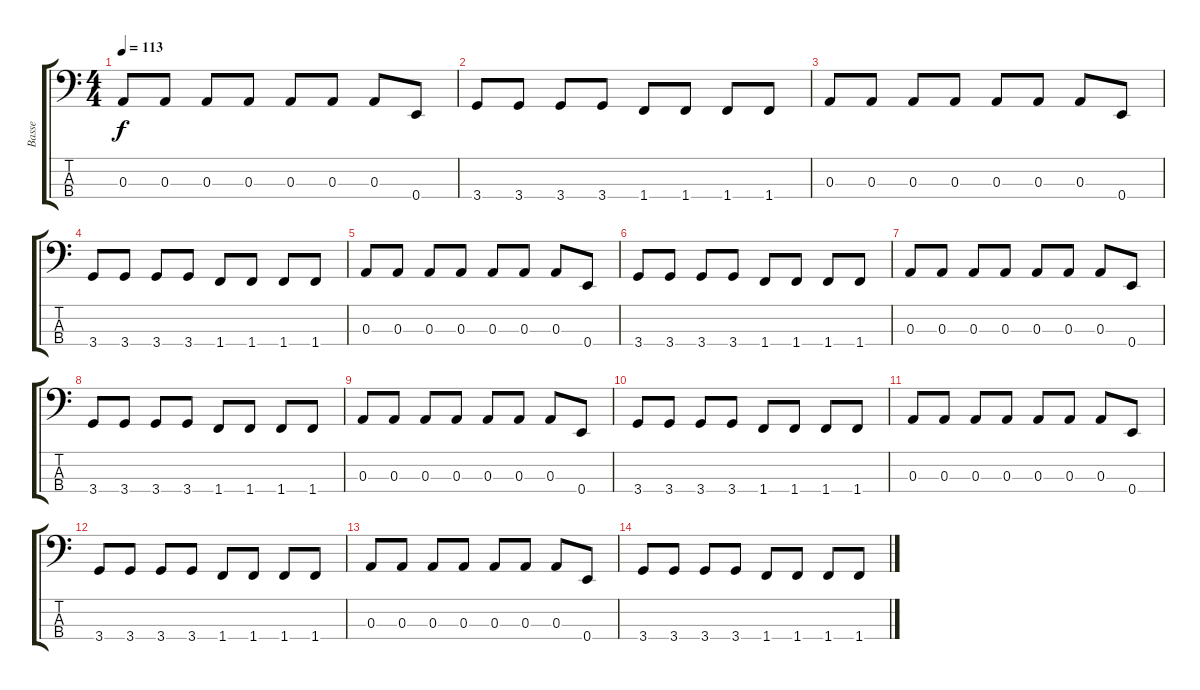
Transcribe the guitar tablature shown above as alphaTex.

\track ("Basse" "Basse") {instrument electricbassfinger}
\staff {score tabs}
\tuning (G2 D2 A1 E1) {hide}
\ts (4 4)
\tempo 113
\clef f4
\ks c
0.3.8{dy f} 0.3.8 0.3.8 0.3.8 0.3.8 0.3.8 0.3.8 0.4.8 |
3.4.8 3.4.8 3.4.8 3.4.8 1.4.8 1.4.8 1.4.8 1.4.8 |
0.3.8 0.3.8 0.3.8 0.3.8 0.3.8 0.3.8 0.3.8 0.4.8 |
3.4.8 3.4.8 3.4.8 3.4.8 1.4.8 1.4.8 1.4.8 1.4.8 |
0.3.8 0.3.8 0.3.8 0.3.8 0.3.8 0.3.8 0.3.8 0.4.8 |
3.4.8 3.4.8 3.4.8 3.4.8 1.4.8 1.4.8 1.4.8 1.4.8 |
0.3.8 0.3.8 0.3.8 0.3.8 0.3.8 0.3.8 0.3.8 0.4.8 |
3.4.8 3.4.8 3.4.8 3.4.8 1.4.8 1.4.8 1.4.8 1.4.8 |
0.3.8 0.3.8 0.3.8 0.3.8 0.3.8 0.3.8 0.3.8 0.4.8 |
3.4.8 3.4.8 3.4.8 3.4.8 1.4.8 1.4.8 1.4.8 1.4.8 |
0.3.8 0.3.8 0.3.8 0.3.8 0.3.8 0.3.8 0.3.8 0.4.8 |
3.4.8 3.4.8 3.4.8 3.4.8 1.4.8 1.4.8 1.4.8 1.4.8 |
0.3.8 0.3.8 0.3.8 0.3.8 0.3.8 0.3.8 0.3.8 0.4.8 |
3.4.8 3.4.8 3.4.8 3.4.8 1.4.8 1.4.8 1.4.8 1.4.8
